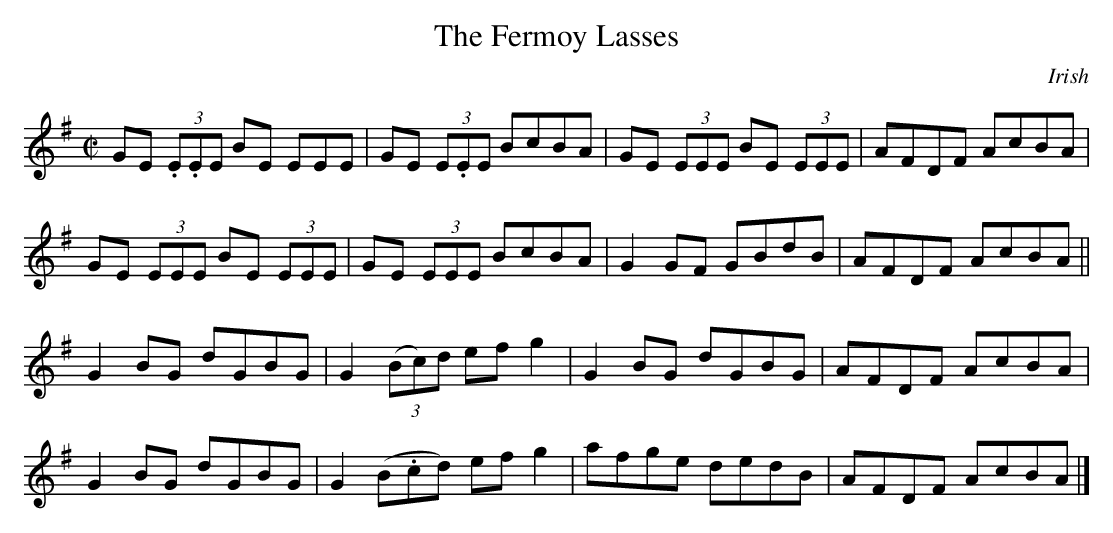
X:1
T:The Fermoy Lasses
M:C|
K:G
GE (3.E.EE BE EEE | GE (3E.EE BcBA | GE (3EEE BE (3EEE | AFDF AcBA |
GE (3EEE BE (3EEE | GE (3EEE BcBA | G2 GF GBdB | AFDF AcBA ||
G2 BG dGBG | G2 (3(Bc)d ef g2 | G2 BG dGBG | AFDF AcBA |
G2 BG dGBG | G2 (B.cd) ef g2 | afge dedB | AFDF AcBA |]
